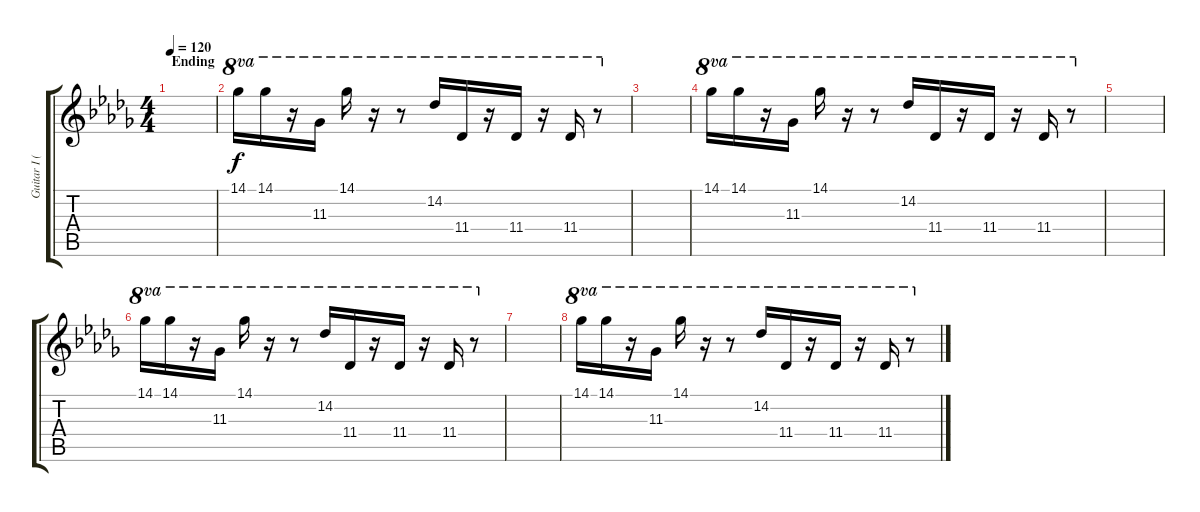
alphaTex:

\track ("Guitar I (Hirasawa Yui)" "Guitar I (") {instrument electricguitarclean}
\staff {score tabs}
\tuning (E4 B3 G3 D3 A2 E2) {hide}
\ts (4 4)
\section ("" "Ending")
\tempo 120
\clef g2
\ks db
|
14.1.16{ot 8va} 14.1.16{ot 8va} r.16{ot 8va} 11.3.16{ot 8va} 14.1.16{ot 8va} r.16{ot 8va} r.8{ot 8va} 14.2.16{ot 8va} 11.4.16{ot 8va} r.16{ot 8va} 11.4.16{ot 8va} r.16{ot 8va} 11.4.16{ot 8va} r.8{ot 8va} |
|
14.1.16{ot 8va} 14.1.16{ot 8va} r.16{ot 8va} 11.3.16{ot 8va} 14.1.16{ot 8va} r.16{ot 8va} r.8{ot 8va} 14.2.16{ot 8va} 11.4.16{ot 8va} r.16{ot 8va} 11.4.16{ot 8va} r.16{ot 8va} 11.4.16{ot 8va} r.8{ot 8va} |
|
14.1.16{ot 8va} 14.1.16{ot 8va} r.16{ot 8va} 11.3.16{ot 8va} 14.1.16{ot 8va} r.16{ot 8va} r.8{ot 8va} 14.2.16{ot 8va} 11.4.16{ot 8va} r.16{ot 8va} 11.4.16{ot 8va} r.16{ot 8va} 11.4.16{ot 8va} r.8{ot 8va} |
|
14.1.16{ot 8va} 14.1.16{ot 8va} r.16{ot 8va} 11.3.16{ot 8va} 14.1.16{ot 8va} r.16{ot 8va} r.8{ot 8va} 14.2.16{ot 8va} 11.4.16{ot 8va} r.16{ot 8va} 11.4.16{ot 8va} r.16{ot 8va} 11.4.16{ot 8va} r.8{ot 8va}
